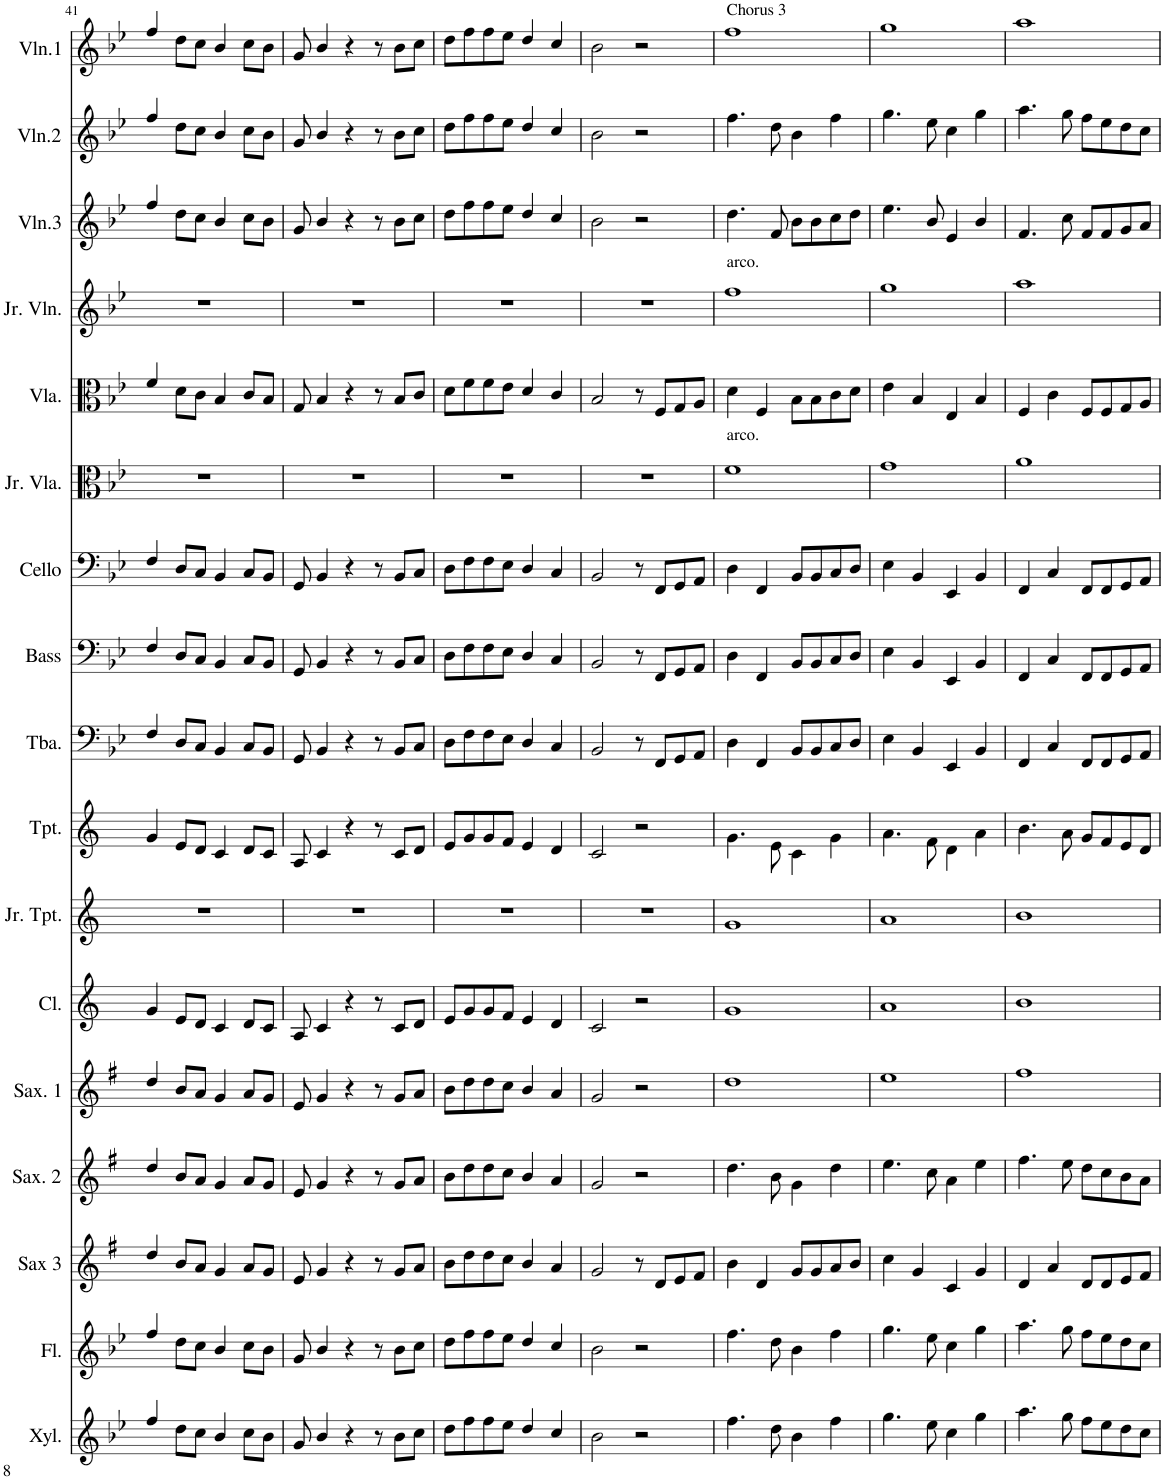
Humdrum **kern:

**kern	**kern	**kern	**kern	**kern	**kern	**kern	**kern	**kern	**kern	**kern	**kern	**kern	**kern	**kern	**kern	**kern
*part17	*part16	*part15	*part14	*part13	*part12	*part11	*part10	*part9	*part8	*part7	*part6	*part5	*part4	*part3	*part2	*part1
*staff17	*staff16	*staff15	*staff14	*staff13	*staff12	*staff11	*staff10	*staff9	*staff8	*staff7	*staff6	*staff5	*staff4	*staff3	*staff2	*staff1
*I"Xylophone	*I"Flute	*I"Saxophone 3	*I"Saxophone 2	*I"Saxophone 1	*I"Clarinet	*I"Jr.  Trumpet	*I"Trumpet	*I"Tuba	*I"Bass	*I"Cello	*I"Jr. Viola	*I"Viola	*I"Jr. Violin	*I"Violin 3	*I"Violin 2	*I"Violin 1
*I'Xyl.	*I'Fl.	*I'Sax 3	*I'Sax. 2	*I'Sax. 1	*I'Cl.	*I'Jr. Tpt.	*I'Tpt.	*I'Tba.	*I'Bass	*I'Cello	*I'Jr. Vla.	*I'Vla.	*I'Jr. Vln.	*I'Vln.3	*I'Vln.2	*I'Vln.1
!!LO:PB:g=z
*clefG2	*clefG2	*clefG2	*clefG2	*clefG2	*clefG2	*clefG2	*clefG2	*clefF4	*clefF4	*clefF4	*clefC3	*clefC3	*clefG2	*clefG2	*clefG2	*clefG2
*Trd-7c-12	*	*Trd5c9	*Trd5c9	*Trd5c9	*Trd1c2	*Trd1c2	*Trd1c2	*	*Trd7c12	*	*	*	*	*	*	*
*k[b-e-]	*k[b-e-]	*k[f#]	*k[f#]	*k[f#]	*k[]	*k[]	*k[]	*k[b-e-]	*k[b-e-]	*k[b-e-]	*k[b-e-]	*k[b-e-]	*k[b-e-]	*k[b-e-]	*k[b-e-]	*k[b-e-]
*M4/4	*M4/4	*M4/4	*M4/4	*M4/4	*M4/4	*M4/4	*M4/4	*M4/4	*M4/4	*M4/4	*M4/4	*M4/4	*M4/4	*M4/4	*M4/4	*M4/4
=41	=41	=41	=41	=41	=41	=41	=41	=41	=41	=41	=41	=41	=41	=41	=41	=41
4ff/	4ff/	4dd/	4dd/	4dd/	4g/	1r	4g/	4F/	4F/	4F/	1r	4f/	1r	4ff/	4ff/	4ff/
8dd\L	8dd\L	8b/L	8b/L	8b/L	8e/L	.	8e/L	8D/L	8D/L	8D/L	.	8d\L	.	8dd\L	8dd\L	8dd\L
8cc\J	8cc\J	8a/J	8a/J	8a/J	8d/J	.	8d/J	8C/J	8C/J	8C/J	.	8c\J	.	8cc\J	8cc\J	8cc\J
4b-/	4b-/	4g/	4g/	4g/	4c/	.	4c/	4BB-/	4BB-/	4BB-/	.	4B-/	.	4b-/	4b-/	4b-/
8cc\L	8cc\L	8a/L	8a/L	8a/L	8d/L	.	8d/L	8C/L	8C/L	8C/L	.	8c/L	.	8cc\L	8cc\L	8cc\L
8b-\J	8b-\J	8g/J	8g/J	8g/J	8c/J	.	8c/J	8BB-/J	8BB-/J	8BB-/J	.	8B-/J	.	8b-\J	8b-\J	8b-\J
=42	=42	=42	=42	=42	=42	=42	=42	=42	=42	=42	=42	=42	=42	=42	=42	=42
8g/	8g/	8e/	8e/	8e/	8A/	1r	8A/	8GG/	8GG/	8GG/	1r	8G/	1r	8g/	8g/	8g/
4b-/	4b-/	4g/	4g/	4g/	4c/	.	4c/	4BB-/	4BB-/	4BB-/	.	4B-/	.	4b-/	4b-/	4b-/
4r	4r	4r	4r	4r	4r	.	4r	4r	4r	4r	.	4r	.	4r	4r	4r
8r	8r	8r	8r	8r	8r	.	8r	8r	8r	8r	.	8r	.	8r	8r	8r
8b-\L	8b-\L	8g/L	8g/L	8g/L	8c/L	.	8c/L	8BB-/L	8BB-/L	8BB-/L	.	8B-/L	.	8b-\L	8b-\L	8b-\L
8cc\J	8cc\J	8a/J	8a/J	8a/J	8d/J	.	8d/J	8C/J	8C/J	8C/J	.	8c/J	.	8cc\J	8cc\J	8cc\J
=43	=43	=43	=43	=43	=43	=43	=43	=43	=43	=43	=43	=43	=43	=43	=43	=43
8dd\L	8dd\L	8b\L	8b\L	8b\L	8e/L	1r	8e/L	8D\L	8D\L	8D\L	1r	8d\L	1r	8dd\L	8dd\L	8dd\L
8ff\	8ff\	8dd\	8dd\	8dd\	8g/	.	8g/	8F\	8F\	8F\	.	8f\	.	8ff\	8ff\	8ff\
8ff\	8ff\	8dd\	8dd\	8dd\	8g/	.	8g/	8F\	8F\	8F\	.	8f\	.	8ff\	8ff\	8ff\
8ee-\J	8ee-\J	8cc\J	8cc\J	8cc\J	8f/J	.	8f/J	8E-\J	8E-\J	8E-\J	.	8e-\J	.	8ee-\J	8ee-\J	8ee-\J
4dd/	4dd/	4b/	4b/	4b/	4e/	.	4e/	4D/	4D/	4D/	.	4d/	.	4dd/	4dd/	4dd/
4cc/	4cc/	4a/	4a/	4a/	4d/	.	4d/	4C/	4C/	4C/	.	4c/	.	4cc/	4cc/	4cc/
=44	=44	=44	=44	=44	=44	=44	=44	=44	=44	=44	=44	=44	=44	=44	=44	=44
2b-\	2b-\	2g/	2g/	2g/	2c/	1r	2c/	2BB-/	2BB-/	2BB-/	1r	2B-/	1r	2b-\	2b-\	2b-\
2r	2r	8r	2r	2r	2r	.	2r	8r	8r	8r	.	8r	.	2r	2r	2r
.	.	8d/L	.	.	.	.	.	8FF/L	8FF/L	8FF/L	.	8F/L	.	.	.	.
.	.	8e/	.	.	.	.	.	8GG/	8GG/	8GG/	.	8G/	.	.	.	.
.	.	8f#/J	.	.	.	.	.	8AA/J	8AA/J	8AA/J	.	8A/J	.	.	.	.
=45	=45	=45	=45	=45	=45	=45	=45	=45	=45	=45	=45	=45	=45	=45	=45	=45
!	!	!	!	!	!	!	!	!	!	!	!	!	!	!	!	!LO:TX:a:t=Chorus 3
!	!	!	!	!	!	!	!	!	!	!	!	!	!LO:TX:a:t=arco.	!	!	!
!	!	!	!	!	!	!	!	!	!	!	!LO:TX:a:t=arco.	!	!	!	!	!
4.ff\	4.ff\	4b\	4.dd\	1dd	1g	1g	4.g\	4D\	4D\	4D\	1f	4d\	1ff	4.dd\	4.ff\	1ff
.	.	4d/	.	.	.	.	.	4FF/	4FF/	4FF/	.	4F/	.	.	.	.
8dd\	8dd\	.	8b\	.	.	.	8e\	.	.	.	.	.	.	8f/	8dd\	.
4b-\	4b-\	8g/L	4g\	.	.	.	4c\	8BB-/L	8BB-/L	8BB-/L	.	8B-\L	.	8b-\L	4b-\	.
.	.	8g/	.	.	.	.	.	8BB-/	8BB-/	8BB-/	.	8B-\	.	8b-\	.	.
4ff\	4ff\	8a/	4dd\	.	.	.	4g\	8C/	8C/	8C/	.	8c\	.	8cc\	4ff\	.
.	.	8b/J	.	.	.	.	.	8D/J	8D/J	8D/J	.	8d\J	.	8dd\J	.	.
=46	=46	=46	=46	=46	=46	=46	=46	=46	=46	=46	=46	=46	=46	=46	=46	=46
4.gg\	4.gg\	4cc\	4.ee\	1ee	1a	1a	4.a\	4E-\	4E-\	4E-\	1g	4e-\	1gg	4.ee-\	4.gg\	1gg
.	.	4g/	.	.	.	.	.	4BB-/	4BB-/	4BB-/	.	4B-/	.	.	.	.
8ee-\	8ee-\	.	8cc\	.	.	.	8f\	.	.	.	.	.	.	8b-/	8ee-\	.
4cc\	4cc\	4c/	4a\	.	.	.	4d\	4EE-/	4EE-/	4EE-/	.	4E-/	.	4e-/	4cc\	.
4gg\	4gg\	4g/	4ee\	.	.	.	4a\	4BB-/	4BB-/	4BB-/	.	4B-/	.	4b-/	4gg\	.
=47	=47	=47	=47	=47	=47	=47	=47	=47	=47	=47	=47	=47	=47	=47	=47	=47
4.aa\	4.aa\	4d/	4.ff#\	1ff#	1b	1b	4.b\	4FF/	4FF/	4FF/	1a	4F/	1aa	4.f/	4.aa\	1aa
.	.	4a/	.	.	.	.	.	4C/	4C/	4C/	.	4c\	.	.	.	.
8gg\	8gg\	.	8ee\	.	.	.	8a\	.	.	.	.	.	.	8cc\	8gg\	.
8ff\L	8ff\L	8d/L	8dd\L	.	.	.	8g/L	8FF/L	8FF/L	8FF/L	.	8F/L	.	8f/L	8ff\L	.
8ee-\	8ee-\	8d/	8cc\	.	.	.	8f/	8FF/	8FF/	8FF/	.	8F/	.	8f/	8ee-\	.
8dd\	8dd\	8e/	8b\	.	.	.	8e/	8GG/	8GG/	8GG/	.	8G/	.	8g/	8dd\	.
8cc\J	8cc\J	8f#/J	8a\J	.	.	.	8d/J	8AA/J	8AA/J	8AA/J	.	8A/J	.	8a/J	8cc\J	.
=	=	=	=	=	=	=	=	=	=	=	=	=	=	=	=	=
*-	*-	*-	*-	*-	*-	*-	*-	*-	*-	*-	*-	*-	*-	*-	*-	*-
